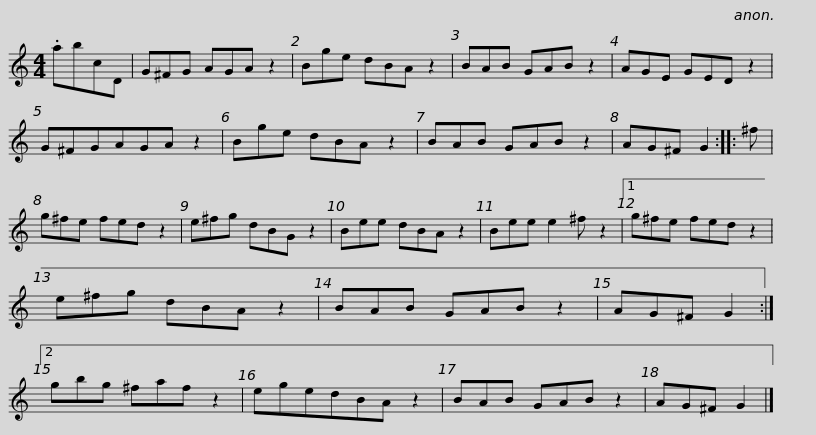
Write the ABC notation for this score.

X:1
L:1/8
M:4/4
I:linebreak $
K:C
V:1 treble
V:1
 .abcD | G^FG AGA z2 | Bge dBA z2 | BAB GAB z2 | AGE GED z2 | %5
 G^FGAGA z2 |$ Bge dBA z2 | BAB GAB z2 | AG^F G2 :: ^f | %10
 g^fe fed z2 | e^fg dBG z2 | Bee dBA z2 |$ Bee e2 ^f z2 |1 g^fe fed z2 | %15
 e^fg dBA z2 | BAB GAB z2 | AG^F G2 :|2 gbg ^faf z2 |$ egedBA z2 | %20
 BAB GAB z2 | AG^F G2 |] %22
